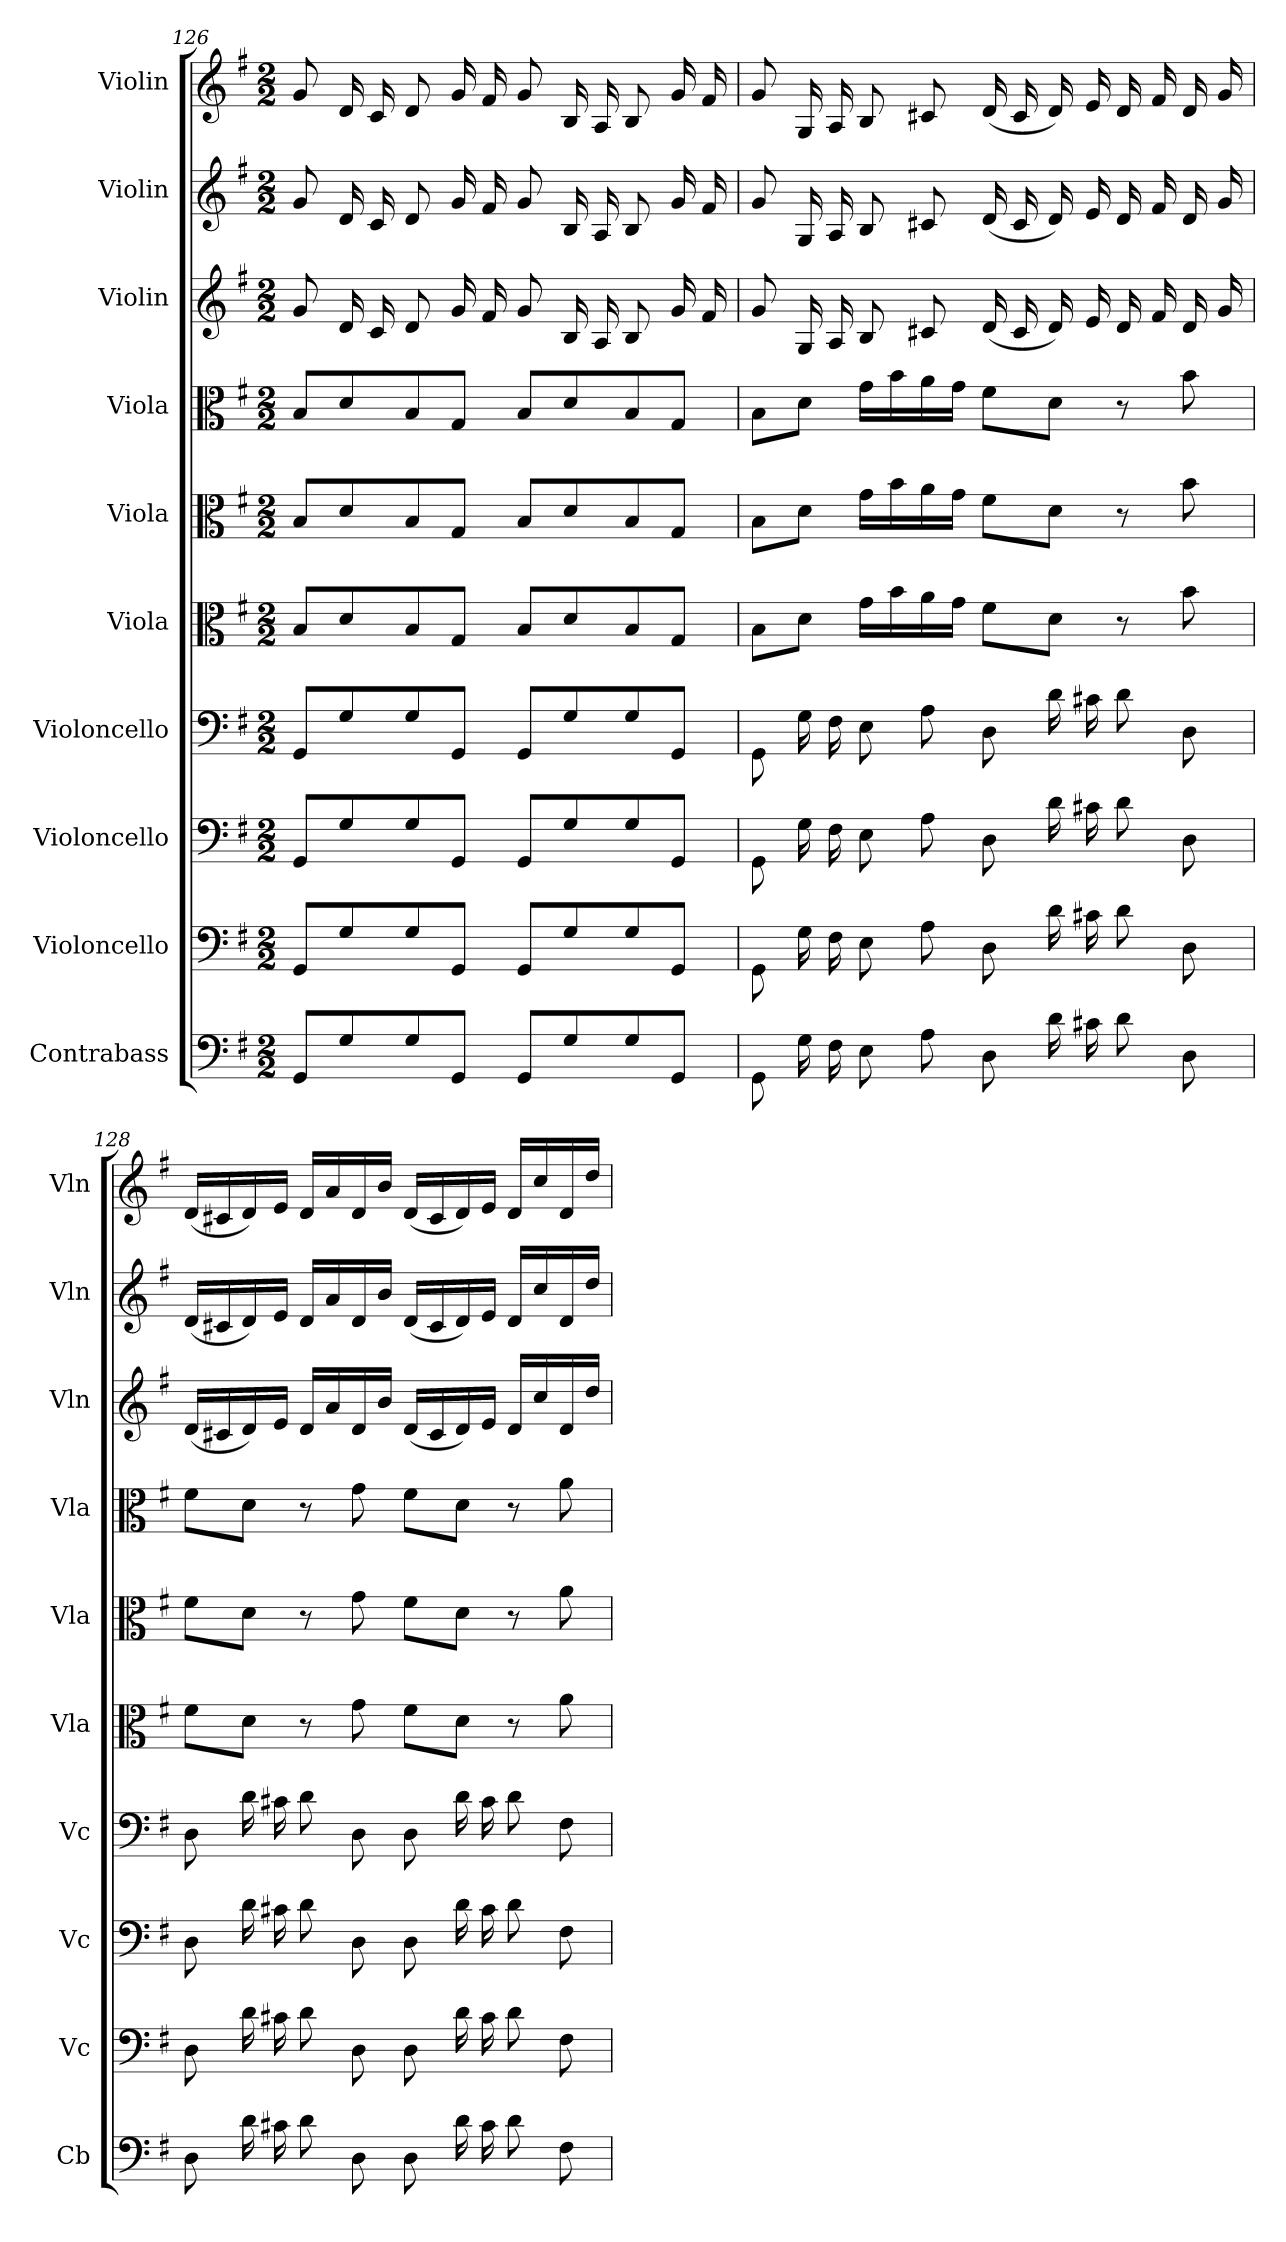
**kern	**kern	**kern	**kern	**kern	**kern	**kern	**kern	**kern	**kern
*part10	*part9	*part8	*part7	*part6	*part5	*part4	*part3	*part2	*part1
*staff10	*staff9	*staff8	*staff7	*staff6	*staff5	*staff4	*staff3	*staff2	*staff1
*I"Contrabass	*I"Violoncello	*I"Violoncello	*I"Violoncello	*I"Viola	*I"Viola	*I"Viola	*I"Violin	*I"Violin	*I"Violin
*I'Cb	*I'Vc	*I'Vc	*I'Vc	*I'Vla	*I'Vla	*I'Vla	*I'Vln	*I'Vln	*I'Vln
*clefF4	*clefF4	*clefF4	*clefF4	*clefC3	*clefC3	*clefC3	*clefG2	*clefG2	*clefG2
*k[f#]	*k[f#]	*k[f#]	*k[f#]	*k[f#]	*k[f#]	*k[f#]	*k[f#]	*k[f#]	*k[f#]
*G:	*G:	*G:	*G:	*G:	*G:	*G:	*G:	*G:	*G:
*M2/2	*M2/2	*M2/2	*M2/2	*M2/2	*M2/2	*M2/2	*M2/2	*M2/2	*M2/2
=126	=126	=126	=126	=126	=126	=126	=126	=126	=126
8GG/L	8GG/L	8GG/L	8GG/L	8B/L	8B/L	8B/L	8g/	8g/	8g/
8G/	8G/	8G/	8G/	8d/	8d/	8d/	16d/	16d/	16d/
.	.	.	.	.	.	.	16c/	16c/	16c/
8G/	8G/	8G/	8G/	8B/	8B/	8B/	8d/	8d/	8d/
8GG/J	8GG/J	8GG/J	8GG/J	8G/J	8G/J	8G/J	16g/	16g/	16g/
.	.	.	.	.	.	.	16f#/	16f#/	16f#/
8GG/L	8GG/L	8GG/L	8GG/L	8B/L	8B/L	8B/L	8g/	8g/	8g/
8G/	8G/	8G/	8G/	8d/	8d/	8d/	16B/	16B/	16B/
.	.	.	.	.	.	.	16A/	16A/	16A/
8G/	8G/	8G/	8G/	8B/	8B/	8B/	8B/	8B/	8B/
8GG/J	8GG/J	8GG/J	8GG/J	8G/J	8G/J	8G/J	16g/	16g/	16g/
.	.	.	.	.	.	.	16f#/	16f#/	16f#/
=127	=127	=127	=127	=127	=127	=127	=127	=127	=127
8GG\	8GG\	8GG\	8GG\	8B\L	8B\L	8B\L	8g/	8g/	8g/
16G\	16G\	16G\	16G\	8d\J	8d\J	8d\J	16G/	16G/	16G/
16F#\	16F#\	16F#\	16F#\	.	.	.	16A/	16A/	16A/
8E\	8E\	8E\	8E\	16g\LL	16g\LL	16g\LL	8B/	8B/	8B/
.	.	.	.	16b\	16b\	16b\	.	.	.
8A\	8A\	8A\	8A\	16a\	16a\	16a\	8c#X/	8c#X/	8c#X/
.	.	.	.	16g\JJ	16g\JJ	16g\JJ	.	.	.
8D\	8D\	8D\	8D\	8f#\L	8f#\L	8f#\L	(16d/	(16d/	(16d/
.	.	.	.	.	.	.	16c#/	16c#/	16c#/
16d\	16d\	16d\	16d\	8d\J	8d\J	8d\J	16d/)	16d/)	16d/)
16c#X\	16c#X\	16c#X\	16c#X\	.	.	.	16e/	16e/	16e/
8d\	8d\	8d\	8d\	8r	8r	8r	16d/	16d/	16d/
.	.	.	.	.	.	.	16f#/	16f#/	16f#/
8D\	8D\	8D\	8D\	8b\	8b\	8b\	16d/	16d/	16d/
.	.	.	.	.	.	.	16g/	16g/	16g/
=128	=128	=128	=128	=128	=128	=128	=128	=128	=128
8D\	8D\	8D\	8D\	8f#\L	8f#\L	8f#\L	(16d/LL	(16d/LL	(16d/LL
.	.	.	.	.	.	.	16c#X/	16c#X/	16c#X/
16d\	16d\	16d\	16d\	8d\J	8d\J	8d\J	16d/)	16d/)	16d/)
16c#X\	16c#X\	16c#X\	16c#X\	.	.	.	16e/JJ	16e/JJ	16e/JJ
8d\	8d\	8d\	8d\	8r	8r	8r	16d/LL	16d/LL	16d/LL
.	.	.	.	.	.	.	16a/	16a/	16a/
8D\	8D\	8D\	8D\	8g\	8g\	8g\	16d/	16d/	16d/
.	.	.	.	.	.	.	16b/JJ	16b/JJ	16b/JJ
8D\	8D\	8D\	8D\	8f#\L	8f#\L	8f#\L	(16d/LL	(16d/LL	(16d/LL
.	.	.	.	.	.	.	16c#/	16c#/	16c#/
16d\	16d\	16d\	16d\	8d\J	8d\J	8d\J	16d/)	16d/)	16d/)
16c#\	16c#\	16c#\	16c#\	.	.	.	16e/JJ	16e/JJ	16e/JJ
8d\	8d\	8d\	8d\	8r	8r	8r	16d/LL	16d/LL	16d/LL
.	.	.	.	.	.	.	16cc/	16cc/	16cc/
8F#\	8F#\	8F#\	8F#\	8a\	8a\	8a\	16d/	16d/	16d/
.	.	.	.	.	.	.	16dd/JJ	16dd/JJ	16dd/JJ
=	=	=	=	=	=	=	=	=	=
*-	*-	*-	*-	*-	*-	*-	*-	*-	*-
